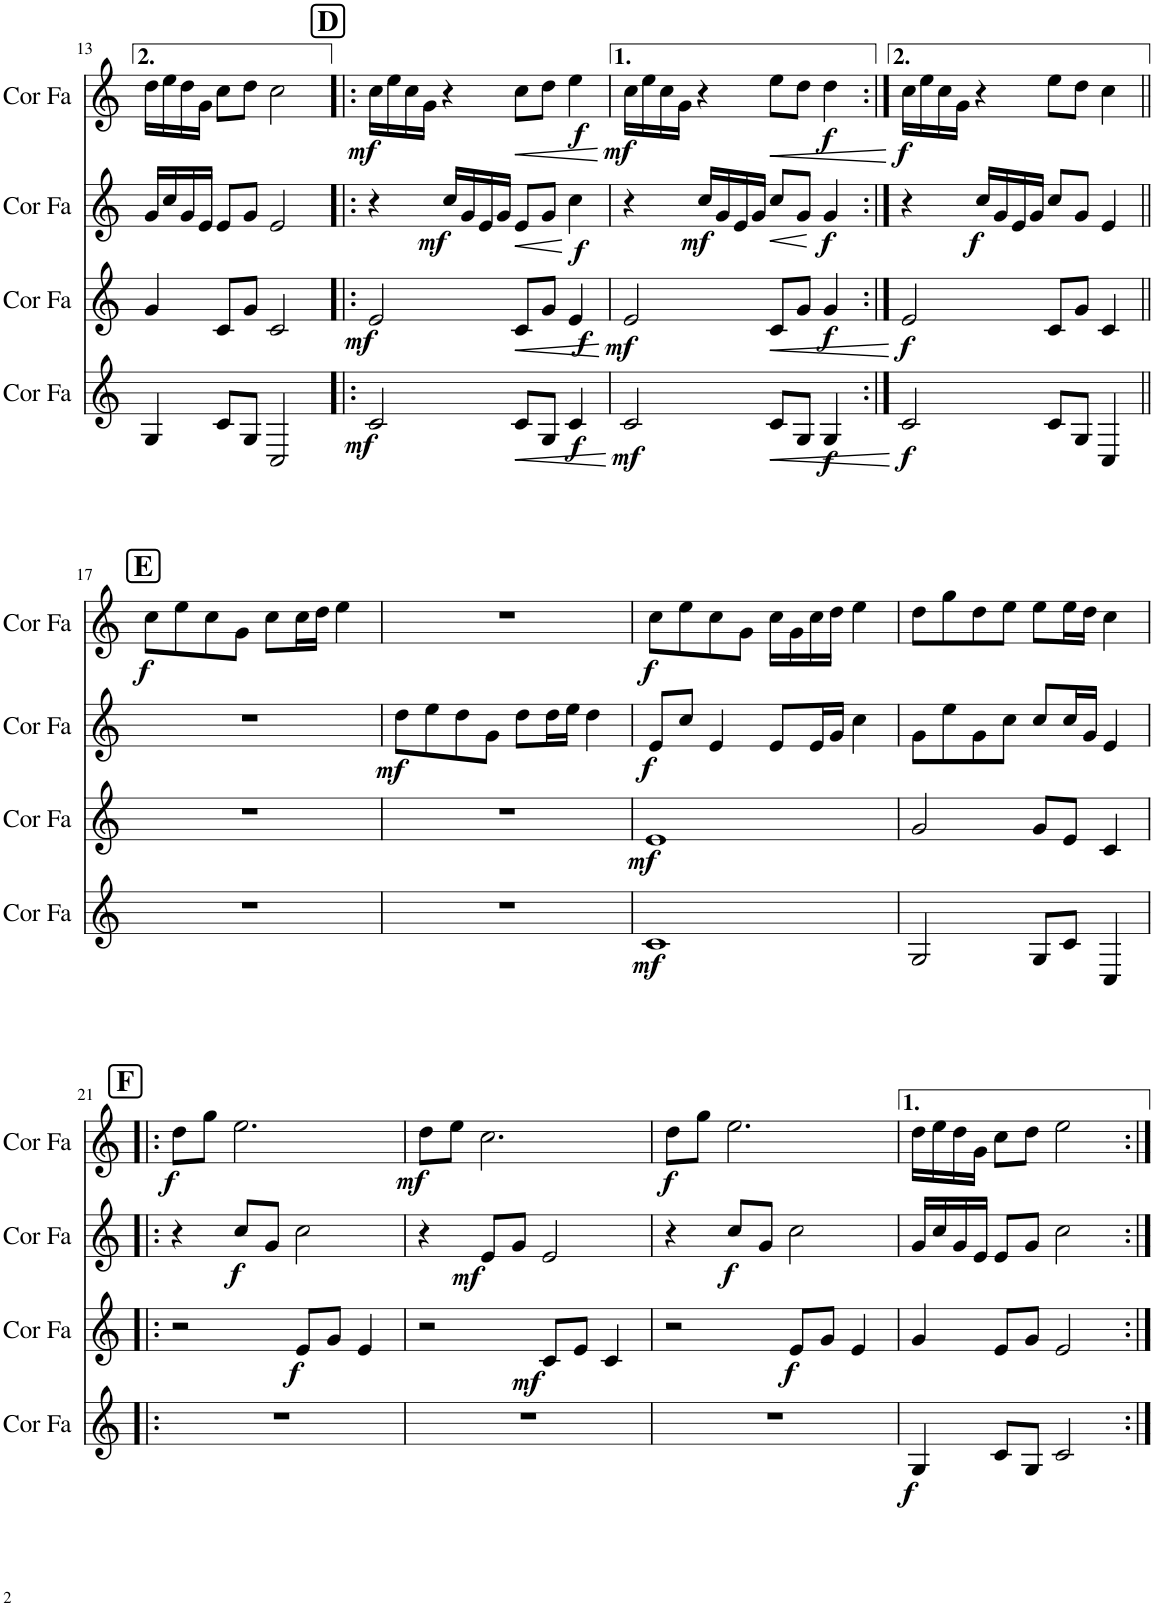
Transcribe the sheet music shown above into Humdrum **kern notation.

**kern	**dynam	**kern	**dynam	**kern	**dynam	**kern	**dynam
*part4	*part4	*part3	*part3	*part2	*part2	*part1	*part1
*staff4	*staff4	*staff3	*staff3	*staff2	*staff2	*staff1	*staff1
*I"Cor en Fa	*	*I"Cor en Fa	*	*I"Cor en Fa	*	*I"Cor en Fa	*
*I'Cor Fa	*	*I'Cor Fa	*	*I'Cor Fa	*	*I'Cor Fa	*
!!LO:PB:g=z
*clefG2	*	*clefG2	*	*clefG2	*	*clefG2	*
*Trd4c7	*	*Trd4c7	*	*Trd4c7	*	*Trd4c7	*
*k[]	*	*k[]	*	*k[]	*	*k[]	*
*M4/4	*	*M4/4	*	*M4/4	*	*M4/4	*
=13	=13	=13	=13	=13	=13	=13	=13
4G/	.	4g/	.	16g/LL	.	16dd\LL	.
.	.	.	.	16cc/	.	16ee\	.
.	.	.	.	16g/	.	16dd\	.
.	.	.	.	16e/JJ	.	16g\JJ	.
8c/L	.	8c/L	.	8e/L	.	8cc\L	.
8G/J	.	8g/J	.	8g/J	.	8dd\J	.
2C/	.	2c/	.	2e/	.	2cc\	.
!!LO:REH:place=s1:a:B:cj:fs=14:t=D
=14!|:	=14!|:	=14!|:	=14!|:	=14!|:	=14!|:	=14!|:	=14!|:
!	!LO:DY:b	!	!LO:DY:b	!	!	!	!LO:DY:b
2c/	mf	2e/	mf	4r	.	16cc\LL	mf
.	.	.	.	.	.	16ee\	.
.	.	.	.	.	.	16cc\	.
.	.	.	.	.	.	16g\JJ	.
!	!	!	!	!	!LO:DY:b	!	!
.	.	.	.	16cc/LL	mf	4r	.
.	.	.	.	16g/	.	.	.
.	.	.	.	16e/	.	.	.
.	.	.	.	16g/JJ	.	.	.
!	!LO:HP:b	!	!LO:HP:b	!	!LO:HP:b	!	!LO:HP:b
8c/L	<	8c/L	<	8e/L	<	8cc\L	<
8G/J	.	8g/J	.	8g/J	.	8dd\J	.
!	!LO:DY:b	!	!LO:DY:b	!	!LO:DY:b	!	!LO:DY:b
4c/	f	4e/	f	4cc\	f	4ee\	f
.	[	.	[	.	[	.	[
=15	=15	=15	=15	=15	=15	=15	=15
!	!LO:DY:b	!	!LO:DY:b	!	!	!	!LO:DY:b
2c/	mf	2e/	mf	4r	.	16cc\LL	mf
.	.	.	.	.	.	16ee\	.
.	.	.	.	.	.	16cc\	.
.	.	.	.	.	.	16g\JJ	.
!	!	!	!	!	!LO:DY:b	!	!
.	.	.	.	16cc/LL	mf	4r	.
.	.	.	.	16g/	.	.	.
.	.	.	.	16e/	.	.	.
.	.	.	.	16g/JJ	.	.	.
!	!LO:HP:b	!	!LO:HP:b	!	!LO:HP:b	!	!LO:HP:b
8c/L	<	8c/L	<	8cc/L	<	8ee\L	<
8G/J	.	8g/J	.	8g/J	.	8dd\J	.
!	!LO:DY:b	!	!LO:DY:b	!	!LO:DY:b	!	!LO:DY:b
4G/	f	4g/	f	4g/	f	4dd\	f
.	[	.	[	.	[	.	[
=16:|!	=16:|!	=16:|!	=16:|!	=16:|!	=16:|!	=16:|!	=16:|!
!	!LO:DY:b	!	!LO:DY:b	!	!	!	!LO:DY:b
2c/	f	2e/	f	4r	.	16cc\LL	f
.	.	.	.	.	.	16ee\	.
.	.	.	.	.	.	16cc\	.
.	.	.	.	.	.	16g\JJ	.
!	!	!	!	!	!LO:DY:b	!	!
.	.	.	.	16cc/LL	f	4r	.
.	.	.	.	16g/	.	.	.
.	.	.	.	16e/	.	.	.
.	.	.	.	16g/JJ	.	.	.
8c/L	.	8c/L	.	8cc/L	.	8ee\L	.
8G/J	.	8g/J	.	8g/J	.	8dd\J	.
4C/	.	4c/	.	4e/	.	4cc\	.
!!LO:LB:g=z
!!LO:REH:place=s1:a:B:cj:fs=14:t=E
=17||	=17||	=17||	=17||	=17||	=17||	=17||	=17||
!	!	!	!	!	!	!	!LO:DY:b
1r	.	1r	.	1r	.	8cc\L	f
.	.	.	.	.	.	8ee\	.
.	.	.	.	.	.	8cc\	.
.	.	.	.	.	.	8g\J	.
.	.	.	.	.	.	8cc\L	.
.	.	.	.	.	.	16cc\L	.
.	.	.	.	.	.	16dd\JJ	.
.	.	.	.	.	.	4ee\	.
=18	=18	=18	=18	=18	=18	=18	=18
!	!	!	!	!	!LO:DY:b	!	!
1r	.	1r	.	8dd\L	mf	1r	.
.	.	.	.	8ee\	.	.	.
.	.	.	.	8dd\	.	.	.
.	.	.	.	8g\J	.	.	.
.	.	.	.	8dd\L	.	.	.
.	.	.	.	16dd\L	.	.	.
.	.	.	.	16ee\JJ	.	.	.
.	.	.	.	4dd\	.	.	.
=19	=19	=19	=19	=19	=19	=19	=19
!	!LO:DY:b	!	!LO:DY:b	!	!LO:DY:b	!	!LO:DY:b
1c	mf	1e	mf	8e/L	f	8cc\L	f
.	.	.	.	8cc/J	.	8ee\	.
.	.	.	.	4e/	.	8cc\	.
.	.	.	.	.	.	8g\J	.
.	.	.	.	8e/L	.	16cc\LL	.
.	.	.	.	.	.	16g\	.
.	.	.	.	16e/L	.	16cc\	.
.	.	.	.	16g/JJ	.	16dd\JJ	.
.	.	.	.	4cc\	.	4ee\	.
=20	=20	=20	=20	=20	=20	=20	=20
2G/	.	2g/	.	8g\L	.	8dd\L	.
.	.	.	.	8ee\	.	8gg\	.
.	.	.	.	8g\	.	8dd\	.
.	.	.	.	8cc\J	.	8ee\J	.
8G/L	.	8g/L	.	8cc/L	.	8ee\L	.
8c/J	.	8e/J	.	16cc/L	.	16ee\L	.
.	.	.	.	16g/JJ	.	16dd\JJ	.
4C/	.	4c/	.	4e/	.	4cc\	.
!!LO:LB:g=z
!!LO:REH:place=s1:a:B:cj:fs=14:t=F
=21!|:	=21!|:	=21!|:	=21!|:	=21!|:	=21!|:	=21!|:	=21!|:
!	!	!	!	!	!	!	!LO:DY:b
1r	.	2r	.	4r	.	8dd\L	f
.	.	.	.	.	.	8gg\J	.
!	!	!	!	!	!LO:DY:b	!	!
.	.	.	.	8cc/L	f	2.ee\	.
.	.	.	.	8g/J	.	.	.
!	!	!	!LO:DY:b	!	!	!	!
.	.	8e/L	f	2cc\	.	.	.
.	.	8g/J	.	.	.	.	.
.	.	4e/	.	.	.	.	.
=22	=22	=22	=22	=22	=22	=22	=22
!	!	!	!	!	!	!	!LO:DY:b
1r	.	2r	.	4r	.	8dd\L	mf
.	.	.	.	.	.	8ee\J	.
!	!	!	!	!	!LO:DY:b	!	!
.	.	.	.	8e/L	mf	2.cc\	.
.	.	.	.	8g/J	.	.	.
!	!	!	!LO:DY:b	!	!	!	!
.	.	8c/L	mf	2e/	.	.	.
.	.	8e/J	.	.	.	.	.
.	.	4c/	.	.	.	.	.
=23	=23	=23	=23	=23	=23	=23	=23
!	!	!	!	!	!	!	!LO:DY:b
1r	.	2r	.	4r	.	8dd\L	f
.	.	.	.	.	.	8gg\J	.
!	!	!	!	!	!LO:DY:b	!	!
.	.	.	.	8cc/L	f	2.ee\	.
.	.	.	.	8g/J	.	.	.
!	!	!	!LO:DY:b	!	!	!	!
.	.	8e/L	f	2cc\	.	.	.
.	.	8g/J	.	.	.	.	.
.	.	4e/	.	.	.	.	.
=24	=24	=24	=24	=24	=24	=24	=24
!	!LO:DY:b	!	!	!	!	!	!
4G/	f	4g/	.	16g/LL	.	16dd\LL	.
.	.	.	.	16cc/	.	16ee\	.
.	.	.	.	16g/	.	16dd\	.
.	.	.	.	16e/JJ	.	16g\JJ	.
8c/L	.	8e/L	.	8e/L	.	8cc\L	.
8G/J	.	8g/J	.	8g/J	.	8dd\J	.
2c/	.	2e/	.	2cc\	.	2ee\	.
=:|!	=:|!	=:|!	=:|!	=:|!	=:|!	=:|!	=:|!
*-	*-	*-	*-	*-	*-	*-	*-
